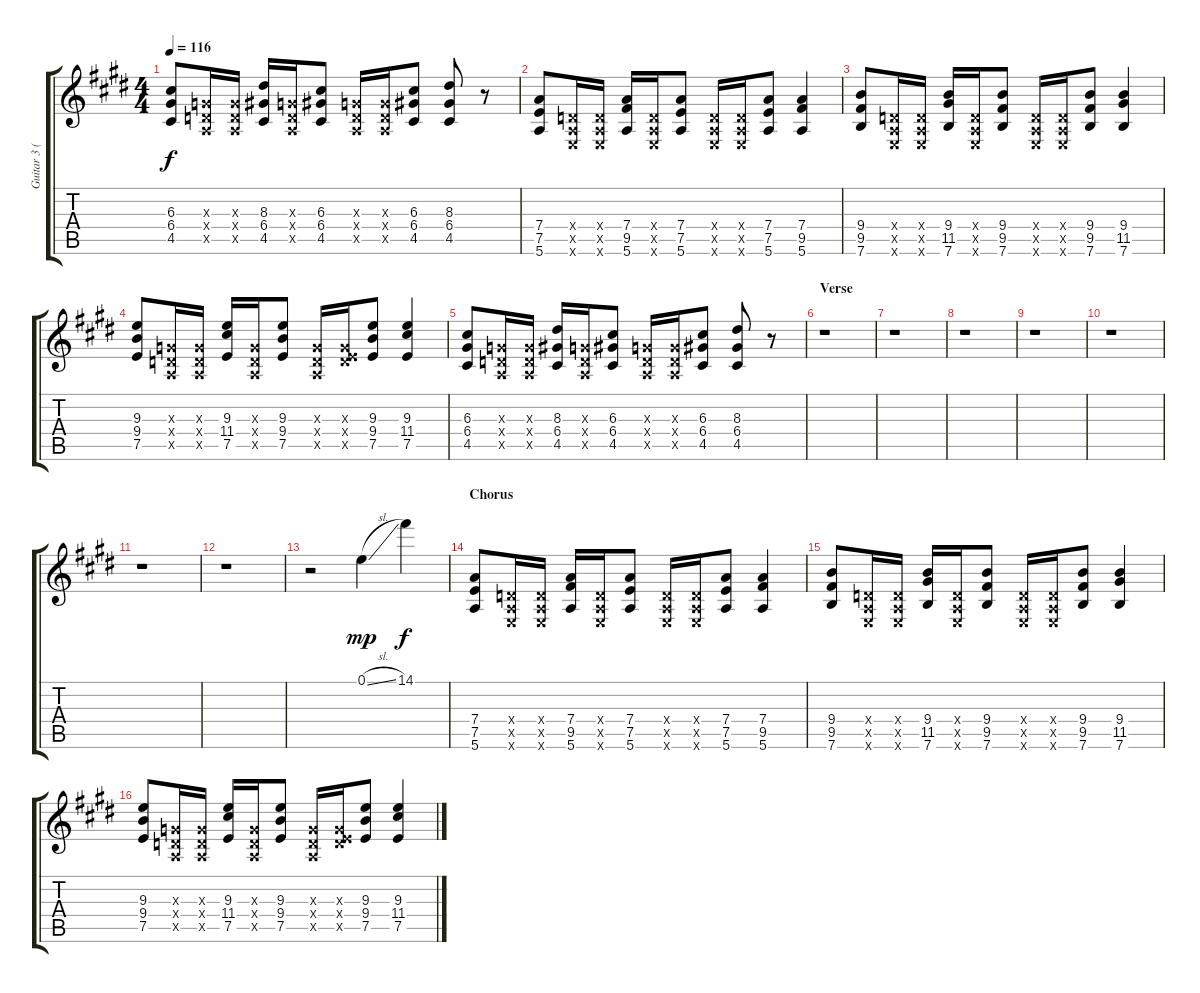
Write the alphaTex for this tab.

\track ("Guitar 3 (w/dist.) | Fender Telecaster" "Guitar 3 (") {instrument distortionguitar}
\staff {score tabs}
\tuning (E4 B3 G3 D3 A2 E2) {hide}
\ts (4 4)
\tempo 116
\clef g2
\ks c#minor
(6.3 6.4 4.5).8{dy f} (0.3{x} 0.4{x} 0.5{x}).16 (0.3{x} 0.4{x} 0.5{x}).16 (8.3 6.4 4.5).16 (0.3{x} 0.4{x} 0.5{x}).16 (6.3 6.4 4.5).8 (0.3{x} 0.4{x} 0.5{x}).16 (0.3{x} 0.4{x} 0.5{x}).16 (6.3 6.4 4.5).8 (8.3 6.4 4.5).8 r.8 |
(7.4 7.5 5.6).8 (0.4{x} 0.5{x} 0.6{x}).16 (0.4{x} 0.5{x} 0.6{x}).16 (7.4 9.5 5.6).16 (0.4{x} 0.5{x} 0.6{x}).16 (7.4 7.5 5.6).8 (0.4{x} 0.5{x} 0.6{x}).16 (0.4{x} 0.5{x} 0.6{x}).16 (7.4 7.5 5.6).8 (7.4 9.5 5.6).4 |
(9.4 9.5 7.6).8 (0.4{x} 0.5{x} 0.6{x}).16 (0.4{x} 0.5{x} 0.6{x}).16 (9.4 11.5 7.6).16 (0.4{x} 0.5{x} 0.6{x}).16 (9.4 9.5 7.6).8 (0.4{x} 0.5{x} 0.6{x}).16 (0.4{x} 0.5{x} 0.6{x}).16 (9.4 9.5 7.6).8 (9.4 11.5 7.6).4 |
(9.3 9.4 7.5).8 (0.3{x} 0.4{x} 0.5{x}).16 (0.3{x} 0.4{x} 0.5{x}).16 (9.3 11.4 7.5).16 (0.3{x} 0.4{x} 0.5{x}).16 (9.3 9.4 7.5).8 (0.3{x} 0.4{x} 0.5{x}).16 (0.3{x} 0.4{x} 7.5{x}).16 (9.3 9.4 7.5).8 (9.3 11.4 7.5).4 |
(6.3 6.4 4.5).8 (0.3{x} 0.4{x} 0.5{x}).16 (0.3{x} 0.4{x} 0.5{x}).16 (8.3 6.4 4.5).16 (0.3{x} 0.4{x} 0.5{x}).16 (6.3 6.4 4.5).8 (0.3{x} 0.4{x} 0.5{x}).16 (0.3{x} 0.4{x} 0.5{x}).16 (6.3 6.4 4.5).8 (8.3 6.4 4.5).8 r.8 |
\section ("" "Verse")
r.1 |
r.1 |
r.1 |
r.1 |
r.1 |
r.1 |
r.1 |
r.2 0.1{sl}.4{dy mp} 14.1.4{dy f} |
\section ("" "Chorus")
(7.4 7.5 5.6).8 (0.4{x} 0.5{x} 0.6{x}).16 (0.4{x} 0.5{x} 0.6{x}).16 (7.4 9.5 5.6).16 (0.4{x} 0.5{x} 0.6{x}).16 (7.4 7.5 5.6).8 (0.4{x} 0.5{x} 0.6{x}).16 (0.4{x} 0.5{x} 0.6{x}).16 (7.4 7.5 5.6).8 (7.4 9.5 5.6).4 |
(9.4 9.5 7.6).8 (0.4{x} 0.5{x} 0.6{x}).16 (0.4{x} 0.5{x} 0.6{x}).16 (9.4 11.5 7.6).16 (0.4{x} 0.5{x} 0.6{x}).16 (9.4 9.5 7.6).8 (0.4{x} 0.5{x} 0.6{x}).16 (0.4{x} 0.5{x} 0.6{x}).16 (9.4 9.5 7.6).8 (9.4 11.5 7.6).4 |
(9.3 9.4 7.5).8 (0.3{x} 0.4{x} 0.5{x}).16 (0.3{x} 0.4{x} 0.5{x}).16 (9.3 11.4 7.5).16 (0.3{x} 0.4{x} 0.5{x}).16 (9.3 9.4 7.5).8 (0.3{x} 0.4{x} 0.5{x}).16 (0.3{x} 0.4{x} 7.5{x}).16 (9.3 9.4 7.5).8 (9.3 11.4 7.5).4
